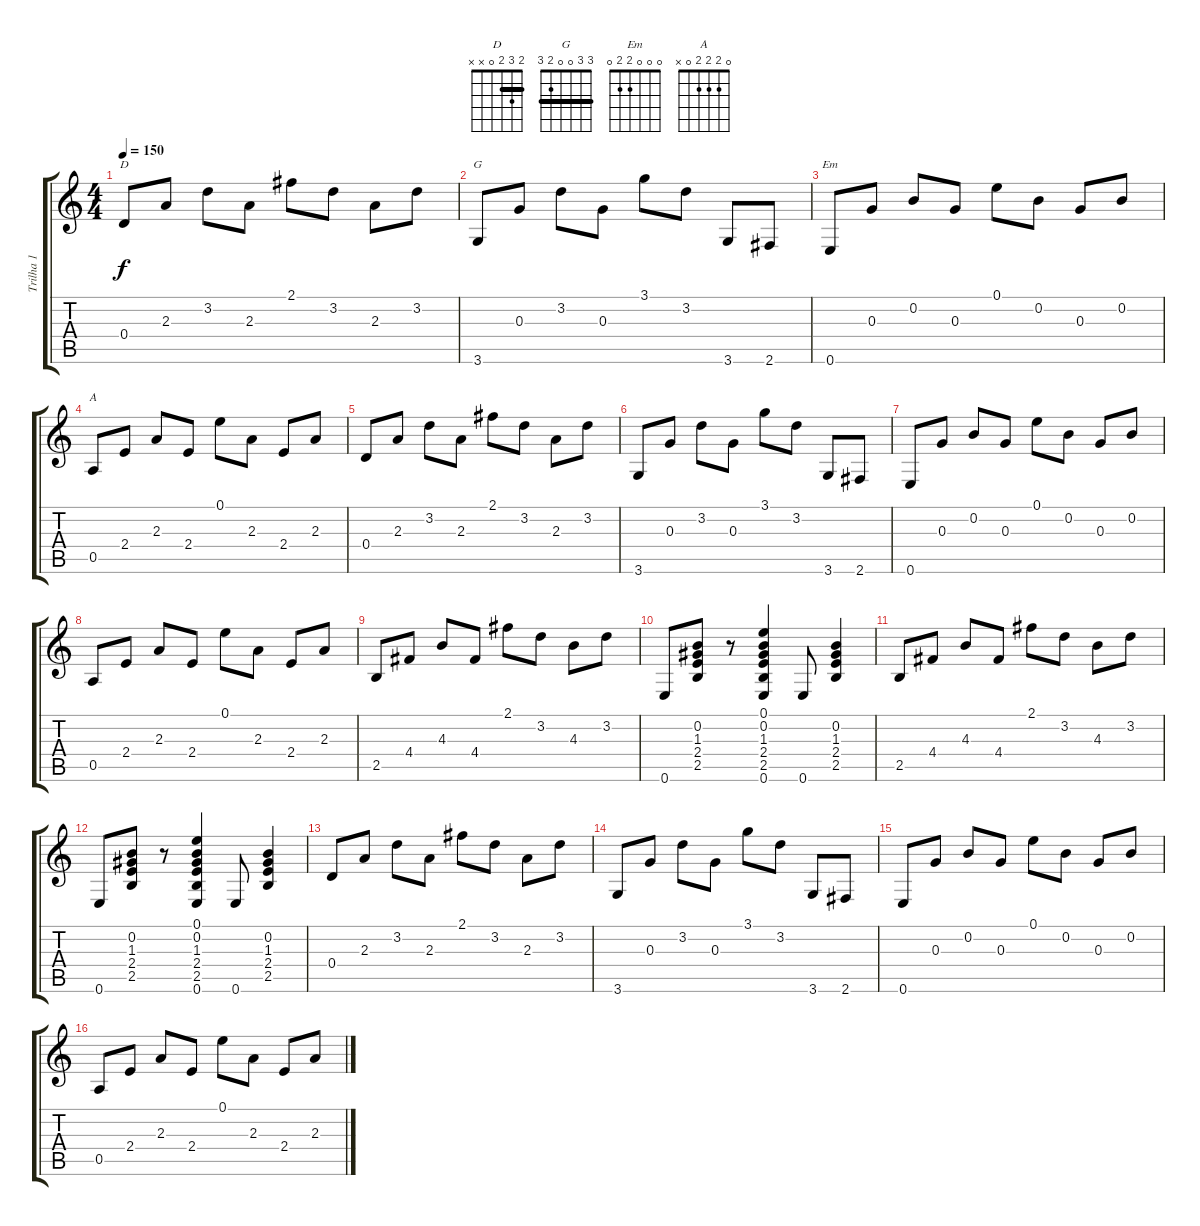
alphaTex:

\track ("Trilha 1" "Trilha 1") {instrument acousticguitarsteel}
\staff {score tabs}
\tuning (E4 B3 G3 D3 A2 E2) {hide}
\chord ("D" 2 3 2 0 x x) {barre 2}
\chord ("G" 3 3 0 0 2 3) {barre 3}
\chord ("Em" 0 0 0 2 2 0)
\chord ("A" 0 2 2 2 0 x)
\ts (4 4)
\tempo 150
\clef g2
\ks c
0.4.8{ch "D" dy f instrument acousticguitarsteel} 2.3.8 3.2.8 2.3.8 2.1.8 3.2.8 2.3.8 3.2.8 |
3.6.8{ch "G"} 0.3.8 3.2.8 0.3.8 3.1.8 3.2.8 3.6.8 2.6.8 |
0.6.8{ch "Em"} 0.3.8 0.2.8 0.3.8 0.1.8 0.2.8 0.3.8 0.2.8 |
0.5.8{ch "A"} 2.4.8 2.3.8 2.4.8 0.1.8 2.3.8 2.4.8 2.3.8 |
0.4.8 2.3.8 3.2.8 2.3.8 2.1.8 3.2.8 2.3.8 3.2.8 |
3.6.8 0.3.8 3.2.8 0.3.8 3.1.8 3.2.8 3.6.8 2.6.8 |
0.6.8 0.3.8 0.2.8 0.3.8 0.1.8 0.2.8 0.3.8 0.2.8 |
0.5.8 2.4.8 2.3.8 2.4.8 0.1.8 2.3.8 2.4.8 2.3.8 |
2.5.8 4.4.8 4.3.8 4.4.8 2.1.8 3.2.8 4.3.8 3.2.8 |
0.6.8 (0.2 1.3 2.4 2.5).8 r.8 (0.1 0.2 1.3 2.4 2.5 0.6).4 0.6.8 (0.2 1.3 2.4 2.5).4 |
2.5.8 4.4.8 4.3.8 4.4.8 2.1.8 3.2.8 4.3.8 3.2.8 |
0.6.8 (0.2 1.3 2.4 2.5).8 r.8 (0.1 0.2 1.3 2.4 2.5 0.6).4 0.6.8 (0.2 1.3 2.4 2.5).4 |
0.4.8 2.3.8 3.2.8 2.3.8 2.1.8 3.2.8 2.3.8 3.2.8 |
3.6.8 0.3.8 3.2.8 0.3.8 3.1.8 3.2.8 3.6.8 2.6.8 |
0.6.8 0.3.8 0.2.8 0.3.8 0.1.8 0.2.8 0.3.8 0.2.8 |
0.5.8 2.4.8 2.3.8 2.4.8 0.1.8 2.3.8 2.4.8 2.3.8
